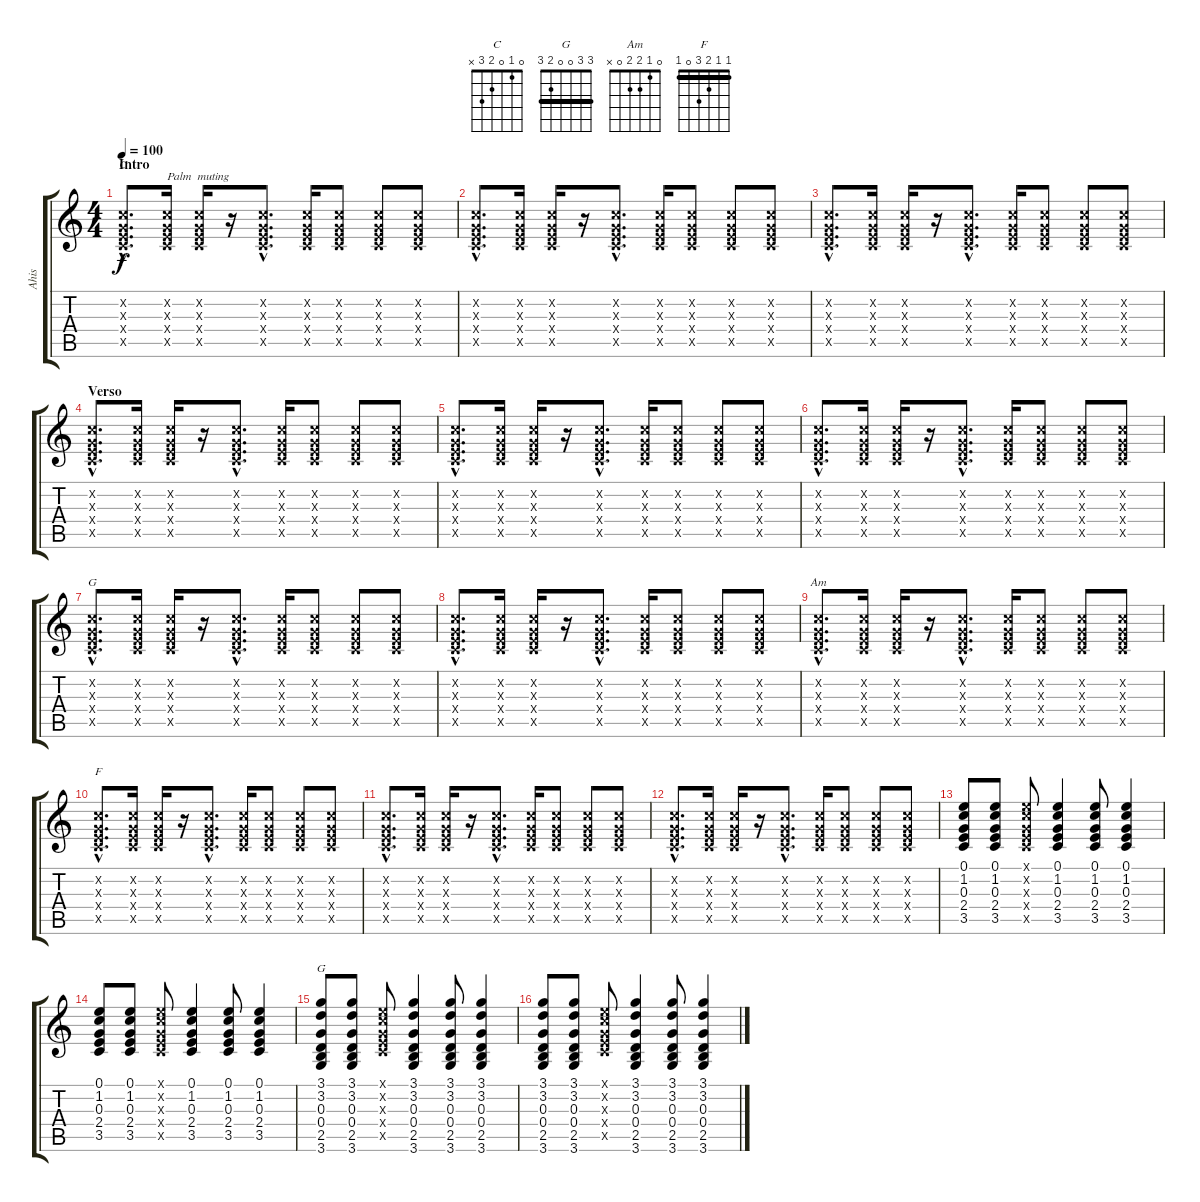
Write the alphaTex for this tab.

\track ("Ahis" "Ahis") {instrument acousticguitarnylon}
\staff {score tabs}
\tuning (E4 B3 G3 D3 A2 E2) {hide}
\chord ("C" 0 1 0 2 3 x)
\chord ("G" 3 0 0 0 2 3)
\chord ("Am" 0 1 2 2 0 x)
\chord ("F" 1 1 2 3 0 1) {barre 1}
\chord ("G" 3 3 0 0 2 3) {barre 3}
\ts (4 4)
\section ("" "Intro")
\tempo 100
\clef g2
\ks c
(1.2{hac x} 0.3{hac x} 2.4{hac x} 3.5{hac x}).8{d ch "C" dy f instrument acousticguitarnylon} (1.2{x} 0.3{x} 2.4{x} 3.5{x}).16{txt "Palm  muting"} (1.2{x} 0.3{x} 2.4{x} 3.5{x}).16 r.16 (1.2{hac x} 0.3{hac x} 2.4{hac x} 3.5{hac x}).8{d} (1.2{x} 0.3{x} 2.4{x} 3.5{x}).16 (1.2{x} 0.3{x} 2.4{x} 3.5{x}).8 (1.2{x} 0.3{x} 2.4{x} 3.5{x}).8 (1.2{x} 0.3{x} 2.4{x} 3.5{x}).8 |
(1.2{hac x} 0.3{hac x} 2.4{hac x} 3.5{hac x}).8{d} (1.2{x} 0.3{x} 2.4{x} 3.5{x}).16 (1.2{x} 0.3{x} 2.4{x} 3.5{x}).16 r.16 (1.2{hac x} 0.3{hac x} 2.4{hac x} 3.5{hac x}).8{d} (1.2{x} 0.3{x} 2.4{x} 3.5{x}).16 (1.2{x} 0.3{x} 2.4{x} 3.5{x}).8 (1.2{x} 0.3{x} 2.4{x} 3.5{x}).8 (1.2{x} 0.3{x} 2.4{x} 3.5{x}).8 |
(1.2{hac x} 0.3{hac x} 2.4{hac x} 3.5{hac x}).8{d} (1.2{x} 0.3{x} 2.4{x} 3.5{x}).16 (1.2{x} 0.3{x} 2.4{x} 3.5{x}).16 r.16 (1.2{hac x} 0.3{hac x} 2.4{hac x} 3.5{hac x}).8{d} (1.2{x} 0.3{x} 2.4{x} 3.5{x}).16 (1.2{x} 0.3{x} 2.4{x} 3.5{x}).8 (1.2{x} 0.3{x} 2.4{x} 3.5{x}).8 (1.2{x} 0.3{x} 2.4{x} 3.5{x}).8 |
\section ("" "Verso")
(1.2{hac x} 0.3{hac x} 2.4{hac x} 3.5{hac x}).8{d} (1.2{x} 0.3{x} 2.4{x} 3.5{x}).16 (1.2{x} 0.3{x} 2.4{x} 3.5{x}).16 r.16 (1.2{hac x} 0.3{hac x} 2.4{hac x} 3.5{hac x}).8{d} (1.2{x} 0.3{x} 2.4{x} 3.5{x}).16 (1.2{x} 0.3{x} 2.4{x} 3.5{x}).8 (1.2{x} 0.3{x} 2.4{x} 3.5{x}).8 (1.2{x} 0.3{x} 2.4{x} 3.5{x}).8 |
(1.2{hac x} 0.3{hac x} 2.4{hac x} 3.5{hac x}).8{d} (1.2{x} 0.3{x} 2.4{x} 3.5{x}).16 (1.2{x} 0.3{x} 2.4{x} 3.5{x}).16 r.16 (1.2{hac x} 0.3{hac x} 2.4{hac x} 3.5{hac x}).8{d} (1.2{x} 0.3{x} 2.4{x} 3.5{x}).16 (1.2{x} 0.3{x} 2.4{x} 3.5{x}).8 (1.2{x} 0.3{x} 2.4{x} 3.5{x}).8 (1.2{x} 0.3{x} 2.4{x} 3.5{x}).8 |
(1.2{hac x} 0.3{hac x} 2.4{hac x} 3.5{hac x}).8{d} (1.2{x} 0.3{x} 2.4{x} 3.5{x}).16 (1.2{x} 0.3{x} 2.4{x} 3.5{x}).16 r.16 (1.2{hac x} 0.3{hac x} 2.4{hac x} 3.5{hac x}).8{d} (1.2{x} 0.3{x} 2.4{x} 3.5{x}).16 (1.2{x} 0.3{x} 2.4{x} 3.5{x}).8 (1.2{x} 0.3{x} 2.4{x} 3.5{x}).8 (1.2{x} 0.3{x} 2.4{x} 3.5{x}).8 |
(1.2{hac x} 0.3{hac x} 2.4{hac x} 3.5{hac x}).8{d ch "G"} (1.2{x} 0.3{x} 2.4{x} 3.5{x}).16 (1.2{x} 0.3{x} 2.4{x} 3.5{x}).16 r.16 (1.2{hac x} 0.3{hac x} 2.4{hac x} 3.5{hac x}).8{d} (1.2{x} 0.3{x} 2.4{x} 3.5{x}).16 (1.2{x} 0.3{x} 2.4{x} 3.5{x}).8 (1.2{x} 0.3{x} 2.4{x} 3.5{x}).8 (1.2{x} 0.3{x} 2.4{x} 3.5{x}).8 |
(1.2{hac x} 0.3{hac x} 2.4{hac x} 3.5{hac x}).8{d} (1.2{x} 0.3{x} 2.4{x} 3.5{x}).16 (1.2{x} 0.3{x} 2.4{x} 3.5{x}).16 r.16 (1.2{hac x} 0.3{hac x} 2.4{hac x} 3.5{hac x}).8{d} (1.2{x} 0.3{x} 2.4{x} 3.5{x}).16 (1.2{x} 0.3{x} 2.4{x} 3.5{x}).8 (1.2{x} 0.3{x} 2.4{x} 3.5{x}).8 (1.2{x} 0.3{x} 2.4{x} 3.5{x}).8 |
(1.2{hac x} 0.3{hac x} 2.4{hac x} 3.5{hac x}).8{d ch "Am"} (1.2{x} 0.3{x} 2.4{x} 3.5{x}).16 (1.2{x} 0.3{x} 2.4{x} 3.5{x}).16 r.16 (1.2{hac x} 0.3{hac x} 2.4{hac x} 3.5{hac x}).8{d} (1.2{x} 0.3{x} 2.4{x} 3.5{x}).16 (1.2{x} 0.3{x} 2.4{x} 3.5{x}).8 (1.2{x} 0.3{x} 2.4{x} 3.5{x}).8 (1.2{x} 0.3{x} 2.4{x} 3.5{x}).8 |
(1.2{hac x} 0.3{hac x} 2.4{hac x} 3.5{hac x}).8{d ch "F"} (1.2{x} 0.3{x} 2.4{x} 3.5{x}).16 (1.2{x} 0.3{x} 2.4{x} 3.5{x}).16 r.16 (1.2{hac x} 0.3{hac x} 2.4{hac x} 3.5{hac x}).8{d} (1.2{x} 0.3{x} 2.4{x} 3.5{x}).16 (1.2{x} 0.3{x} 2.4{x} 3.5{x}).8 (1.2{x} 0.3{x} 2.4{x} 3.5{x}).8 (1.2{x} 0.3{x} 2.4{x} 3.5{x}).8 |
(1.2{hac x} 0.3{hac x} 2.4{hac x} 3.5{hac x}).8{d} (1.2{x} 0.3{x} 2.4{x} 3.5{x}).16 (1.2{x} 0.3{x} 2.4{x} 3.5{x}).16 r.16 (1.2{hac x} 0.3{hac x} 2.4{hac x} 3.5{hac x}).8{d} (1.2{x} 0.3{x} 2.4{x} 3.5{x}).16 (1.2{x} 0.3{x} 2.4{x} 3.5{x}).8 (1.2{x} 0.3{x} 2.4{x} 3.5{x}).8 (1.2{x} 0.3{x} 2.4{x} 3.5{x}).8 |
(1.2{hac x} 0.3{hac x} 2.4{hac x} 3.5{hac x}).8{d} (1.2{x} 0.3{x} 2.4{x} 3.5{x}).16 (1.2{x} 0.3{x} 2.4{x} 3.5{x}).16 r.16 (1.2{hac x} 0.3{hac x} 2.4{hac x} 3.5{hac x}).8{d} (1.2{x} 0.3{x} 2.4{x} 3.5{x}).16 (1.2{x} 0.3{x} 2.4{x} 3.5{x}).8 (1.2{x} 0.3{x} 2.4{x} 3.5{x}).8 (1.2{x} 0.3{x} 2.4{x} 3.5{x}).8 |
(0.1 1.2 0.3 2.4 3.5).8 (0.1 1.2 0.3 2.4 3.5).8 (0.1{x} 1.2{x} 0.3{x} 2.4{x} 3.5{x}).8 (0.1 1.2 0.3 2.4 3.5).4 (0.1 1.2 0.3 2.4 3.5).8 (0.1 1.2 0.3 2.4 3.5).4 |
(0.1 1.2 0.3 2.4 3.5).8 (0.1 1.2 0.3 2.4 3.5).8 (0.1{x} 1.2{x} 0.3{x} 2.4{x} 3.5{x}).8 (0.1 1.2 0.3 2.4 3.5).4 (0.1 1.2 0.3 2.4 3.5).8 (0.1 1.2 0.3 2.4 3.5).4 |
(3.1 3.2 0.3 0.4 2.5 3.6).8{ch "G"} (3.1 3.2 0.3 0.4 2.5 3.6).8 (0.1{x} 1.2{x} 0.3{x} 2.4{x} 3.5{x}).8 (3.1 3.2 0.3 0.4 2.5 3.6).4 (3.1 3.2 0.3 0.4 2.5 3.6).8 (3.1 3.2 0.3 0.4 2.5 3.6).4 |
(3.1 3.2 0.3 0.4 2.5 3.6).8 (3.1 3.2 0.3 0.4 2.5 3.6).8 (0.1{x} 1.2{x} 0.3{x} 2.4{x} 3.5{x}).8 (3.1 3.2 0.3 0.4 2.5 3.6).4 (3.1 3.2 0.3 0.4 2.5 3.6).8 (3.1 3.2 0.3 0.4 2.5 3.6).4
